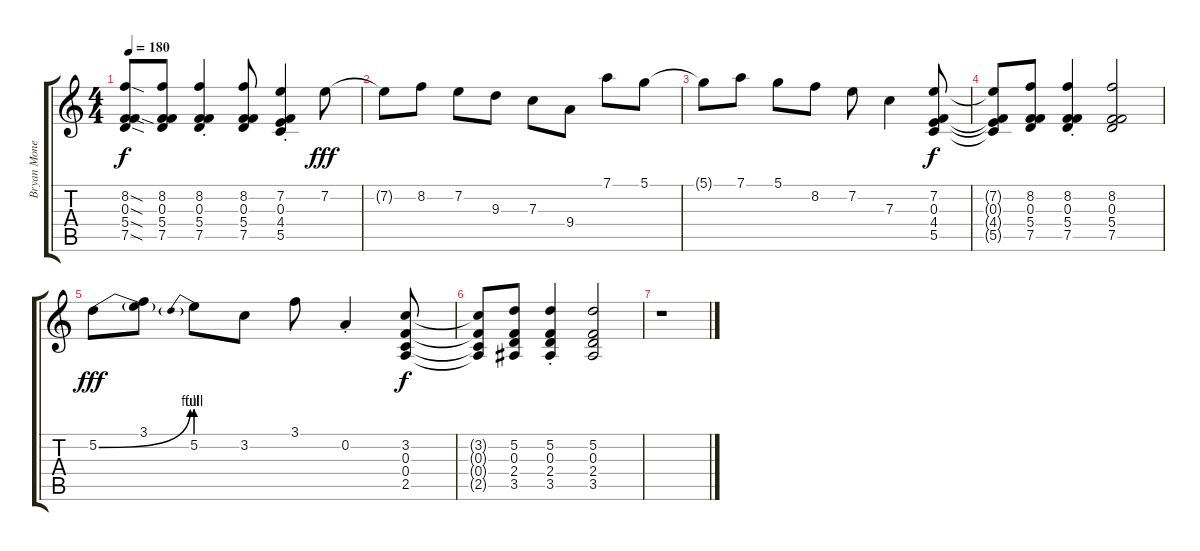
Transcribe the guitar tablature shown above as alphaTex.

\track ("Bryan Money [Gtr.1]" "Bryan Mone") {instrument distortionguitar}
\staff {score tabs}
\tuning (D4 A3 F3 C3 G2 C2) {hide}
\ts (4 4)
\tempo 180
\clef g2
\ks c
(8.2{sod t} 0.3{sod t} 5.4{sod t} 7.5{sod t}).8{dy f} (8.2 0.3 5.4 7.5).8 (8.2{st} 0.3{st} 5.4{st} 7.5{st}).4 (8.2 0.3 5.4 7.5).8 (7.2{st} 0.3{st} 4.4{st} 5.5{st}).4 7.2.8{dy fff} |
7.2{t}.8 8.2.8 7.2.8 9.3.8 7.3.8 9.4.8 7.1.8 5.1.8 |
5.1{t}.8 7.1.8 5.1.8 8.2.8 7.2.8 7.3.4 (7.2 0.3 4.4 5.5).8{dy f} |
(7.2{t} 0.3{t} 4.4{t} 5.5{t}).8 (8.2 0.3 5.4 7.5).8 (8.2{st} 0.3{st} 5.4{st} 7.5{st}).4 (8.2 0.3 5.4 7.5).2 |
5.2{be (bend 0 0 60 4)}.8{dy fff} (3.1 5.2{t}).8 5.2{be (prebend 0 4 60 4)}.8 3.2.8 3.1.8 0.2{st}.4 (3.2 0.3 0.4 2.5).8{dy f} |
(3.2{t} 0.3{t} 0.4{t} 2.5{t}).8 (5.2 0.3 2.4 3.5).8 (5.2{st} 0.3{st} 2.4{st} 3.5{st}).4 (5.2 0.3 2.4 3.5).2 |
r.1
